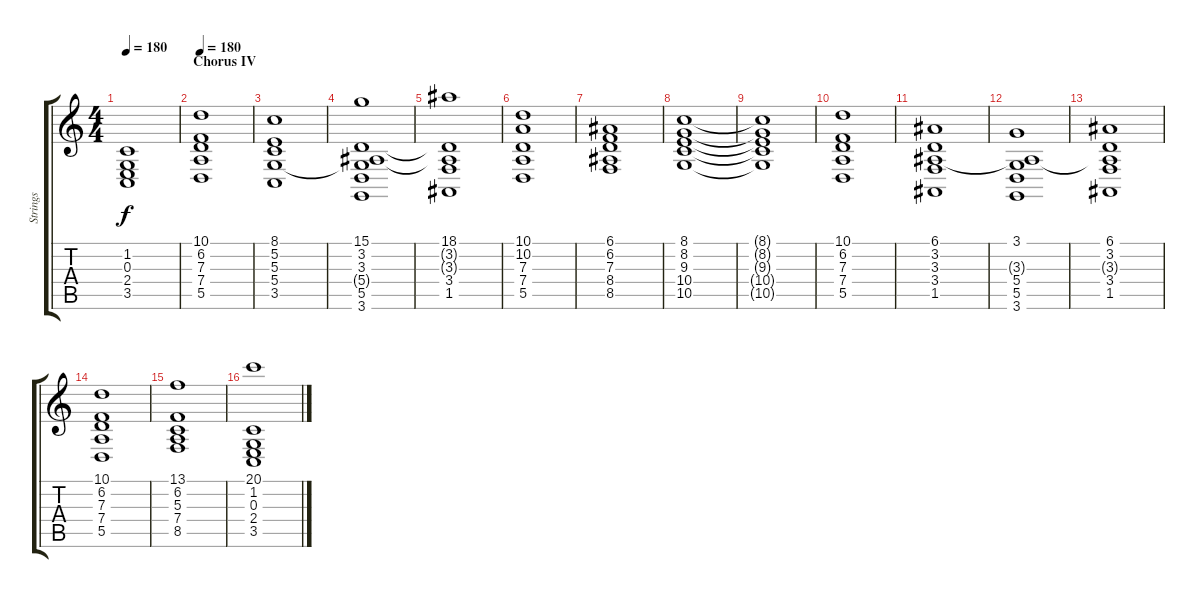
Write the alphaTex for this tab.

\track ("Strings" "Strings") {instrument stringensemble1}
\staff {score tabs}
\tuning (E4 B3 G3 D3 A2 E2) {hide}
\ts (4 4)
\tempo 180
\clef g2
\ks c
(1.2{t} 0.3{t} 2.4{t} 3.5{t}).1{dy f} |
\section ("" "Chorus IV")
\tempo 180
(10.1 6.2 7.3 7.4 5.5).1 |
(8.1 5.2 5.3 5.4 3.5).1 |
(15.1 3.2 3.3 5.4{t} 5.5 3.6).1 |
(18.1 3.2{t} 3.3{t} 3.4 1.5).1 |
(10.1 10.2 7.3 7.4 5.5).1 |
(6.1 6.2 7.3 8.4 8.5).1 |
(8.1 8.2 9.3 10.4 10.5).1 |
(8.1{t} 8.2{t} 9.3{t} 10.4{t} 10.5{t}).1 |
(10.1 6.2 7.3 7.4 5.5).1 |
(6.1 3.2 3.3 3.4 1.5).1 |
(3.1 3.3{t} 5.4 5.5 3.6).1 |
(6.1 3.2 3.3{t} 3.4 1.5).1 |
(10.1 6.2 7.3 7.4 5.5).1 |
(13.1 6.2 5.3 7.4 8.5).1 |
(20.1 1.2 0.3 2.4 3.5).1
